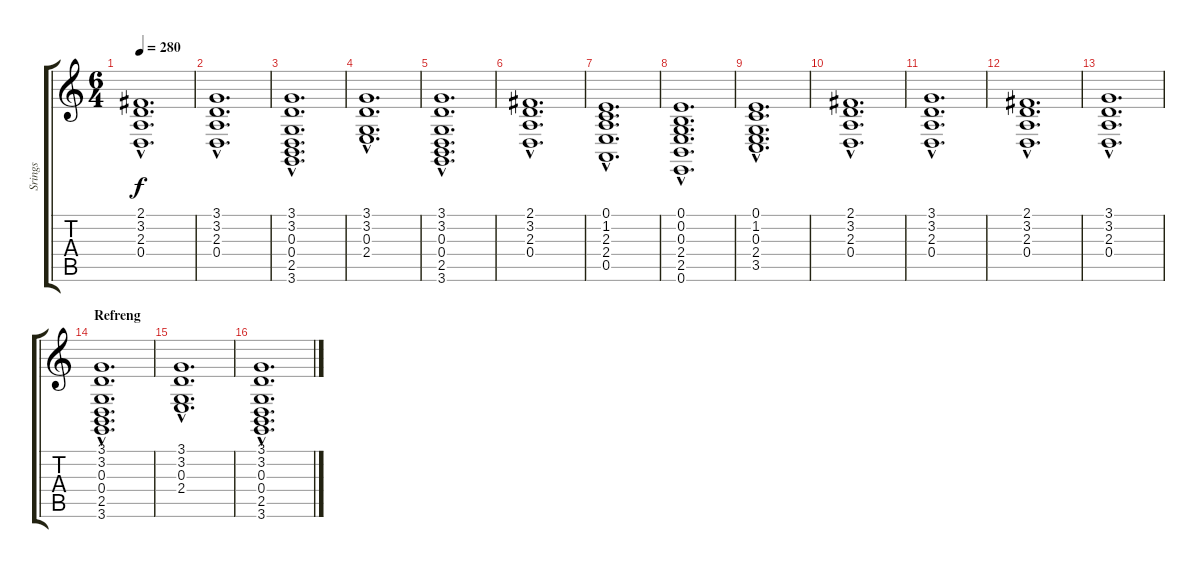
\track ("Srings" "Srings") {instrument stringensemble1}
\staff {score tabs}
\tuning (E4 B3 G3 D3 A2 E2) {hide}
\ts (6 4)
\tempo 280
\clef g2
\ks c
(2.1{hac} 3.2{hac} 2.3{hac} 0.4{hac}).1{d dy f} |
(3.1{hac} 3.2{hac} 2.3{hac} 0.4{hac}).1{d} |
(3.1{hac} 3.2{hac} 0.3{hac} 0.4{hac} 2.5{hac} 3.6{hac}).1{d} |
(3.1{hac} 3.2{hac} 0.3{hac} 2.4{hac}).1{d} |
(3.1{hac} 3.2{hac} 0.3{hac} 0.4{hac} 2.5{hac} 3.6{hac}).1{d} |
(2.1{hac} 3.2{hac} 2.3{hac} 0.4{hac}).1{d} |
(0.1{hac} 1.2{hac} 2.3{hac} 2.4{hac} 0.5{hac}).1{d} |
(0.1{hac} 0.2{hac} 0.3{hac} 2.4{hac} 2.5{hac} 0.6{hac}).1{d} |
(0.1{hac} 1.2{hac} 0.3{hac} 2.4{hac} 3.5{hac}).1{d} |
(2.1{hac} 3.2{hac} 2.3{hac} 0.4{hac}).1{d} |
(3.1{hac} 3.2{hac} 2.3{hac} 0.4{hac}).1{d} |
(2.1{hac} 3.2{hac} 2.3{hac} 0.4{hac}).1{d} |
(3.1{hac} 3.2{hac} 2.3{hac} 0.4{hac}).1{d} |
\section ("" "Refreng")
(3.1{hac} 3.2{hac} 0.3{hac} 0.4{hac} 2.5{hac} 3.6{hac}).1{d} |
(3.1{hac} 3.2{hac} 0.3{hac} 2.4{hac}).1{d} |
(3.1{hac} 3.2{hac} 0.3{hac} 0.4{hac} 2.5{hac} 3.6{hac}).1{d}
